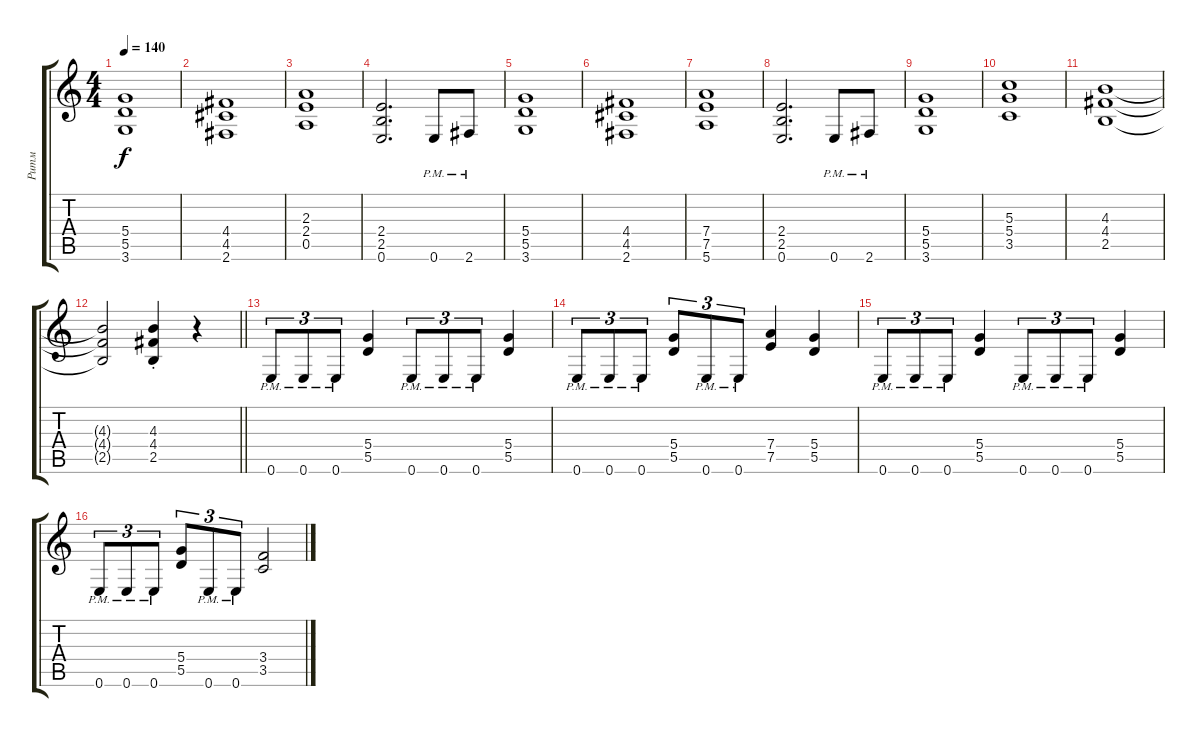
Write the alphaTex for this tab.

\track ("Ритм" "Ритм") {instrument distortionguitar}
\staff {score tabs}
\tuning (E4 B3 G3 D3 A2 E2) {hide}
\ts (4 4)
\tempo 140
\clef g2
\ks c
(5.4 5.5 3.6).1{dy f} |
(4.4 4.5 2.6).1 |
(2.3 2.4 0.5).1 |
(2.4 2.5 0.6).2{d} 0.6{pm}.8 2.6{pm}.8 |
(5.4 5.5 3.6).1 |
(4.4 4.5 2.6).1 |
(7.4 7.5 5.6).1 |
(2.4 2.5 0.6).2{d} 0.6{pm}.8 2.6{pm}.8 |
(5.4 5.5 3.6).1 |
(5.3 5.4 3.5).1 |
(4.3 4.4 2.5).1 |
\barLineRight lightlight
(4.3{t} 4.4{t} 2.5{t}).2 (4.3{st} 4.4{st} 2.5{st}).4 r.4 |
0.6{pm}.8{tu (3 2) instrument distortionguitar} 0.6{pm}.8{tu (3 2)} 0.6{pm}.8{tu (3 2)} (5.4 5.5).4 0.6{pm}.8{tu (3 2)} 0.6{pm}.8{tu (3 2)} 0.6{pm}.8{tu (3 2)} (5.4 5.5).4 |
0.6{pm}.8{tu (3 2)} 0.6{pm}.8{tu (3 2)} 0.6{pm}.8{tu (3 2)} (5.4 5.5).8{tu (3 2)} 0.6{pm}.8{tu (3 2)} 0.6{pm}.8{tu (3 2)} (7.4 7.5).4 (5.4 5.5).4 |
0.6{pm}.8{tu (3 2)} 0.6{pm}.8{tu (3 2)} 0.6{pm}.8{tu (3 2)} (5.4 5.5).4 0.6{pm}.8{tu (3 2)} 0.6{pm}.8{tu (3 2)} 0.6{pm}.8{tu (3 2)} (5.4 5.5).4 |
0.6{pm}.8{tu (3 2)} 0.6{pm}.8{tu (3 2)} 0.6{pm}.8{tu (3 2)} (5.4 5.5).8{tu (3 2)} 0.6{pm}.8{tu (3 2)} 0.6{pm}.8{tu (3 2)} (3.4 3.5).2
